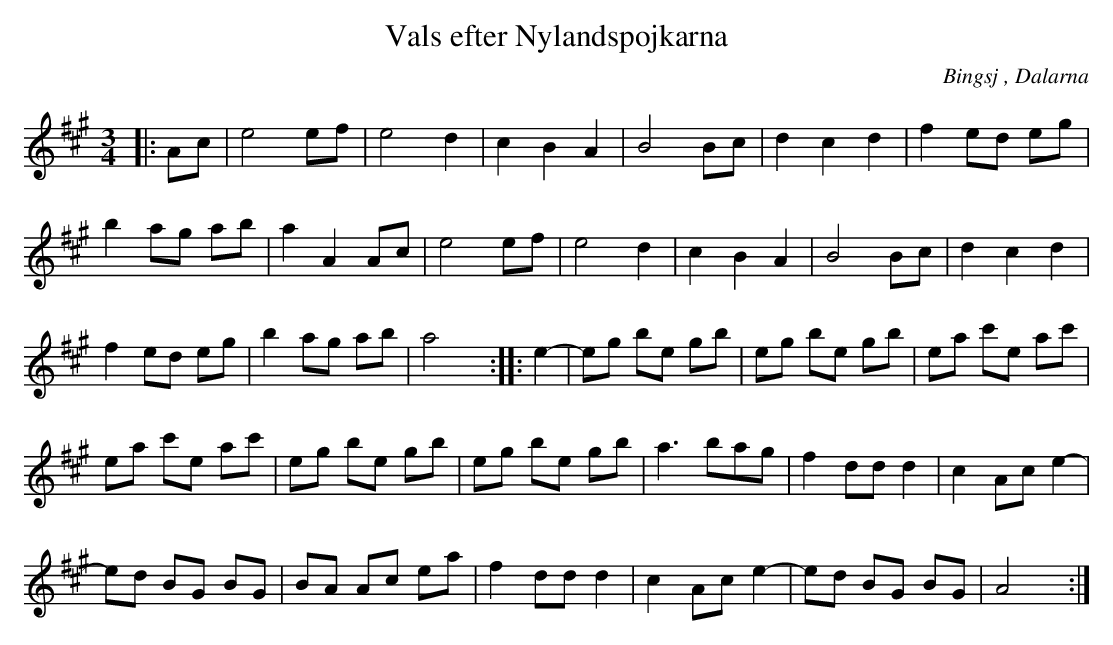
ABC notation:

X:1
T:Vals efter Nylandspojkarna
O:Bingsj , Dalarna
M:3/4
L:1/8
K:A
|: Ac | e4 ef | e4 d2 | c2 B2 A2 | B4 Bc | d2 c2 d2 | f2 ed eg |
b2 ag ab | a2 A2 Ac | e4 ef | e4 d2 | c2 B2 A2 | B4 Bc | d2 c2 d2 |
f2 ed eg | b2 ag ab | a4 y:: e2- | eg be gb | eg be gb | ea c'e ac' |
ea c'e ac' | eg be gb | eg be gb | a3 bag | f2 dd d2 | c2 Ac e2- |
ed BG BG | BA Ac ea | f2 dd d2 | c2 Ac e2- | ed BG BG | A4 y:|]
